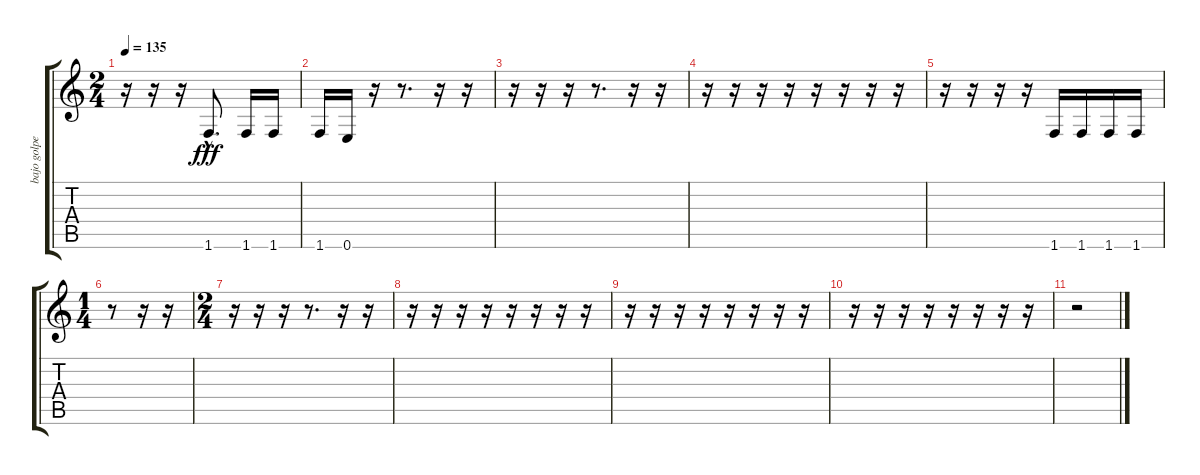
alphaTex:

\track ("bajo golpeado" "bajo golpe") {instrument electricbassfinger}
\staff {score tabs}
\tuning (E4 B3 G3 D3 A2 E2) {hide}
\ts (2 4)
\tempo 135
\clef g2
\ks c
r.16{dy fff} r.16 r.16 1.6{hac}.8{d} 1.6.16 1.6.16 |
1.6.16 0.6.16 r.16 r.8{d} r.16 r.16 |
r.16 r.16 r.16 r.8{d} r.16 r.16 |
r.16 r.16 r.16 r.16 r.16 r.16 r.16 r.16 |
r.16 r.16 r.16 r.16 1.6.16 1.6.16 1.6.16 1.6.16 |
\ts (1 4)
r.8 r.16 r.16 |
\ts (2 4)
r.16 r.16 r.16 r.8{d} r.16 r.16 |
r.16 r.16 r.16 r.16 r.16 r.16 r.16 r.16 |
r.16 r.16 r.16 r.16 r.16 r.16 r.16 r.16 |
r.16 r.16 r.16 r.16 r.16 r.16 r.16 r.16 |
r.2
